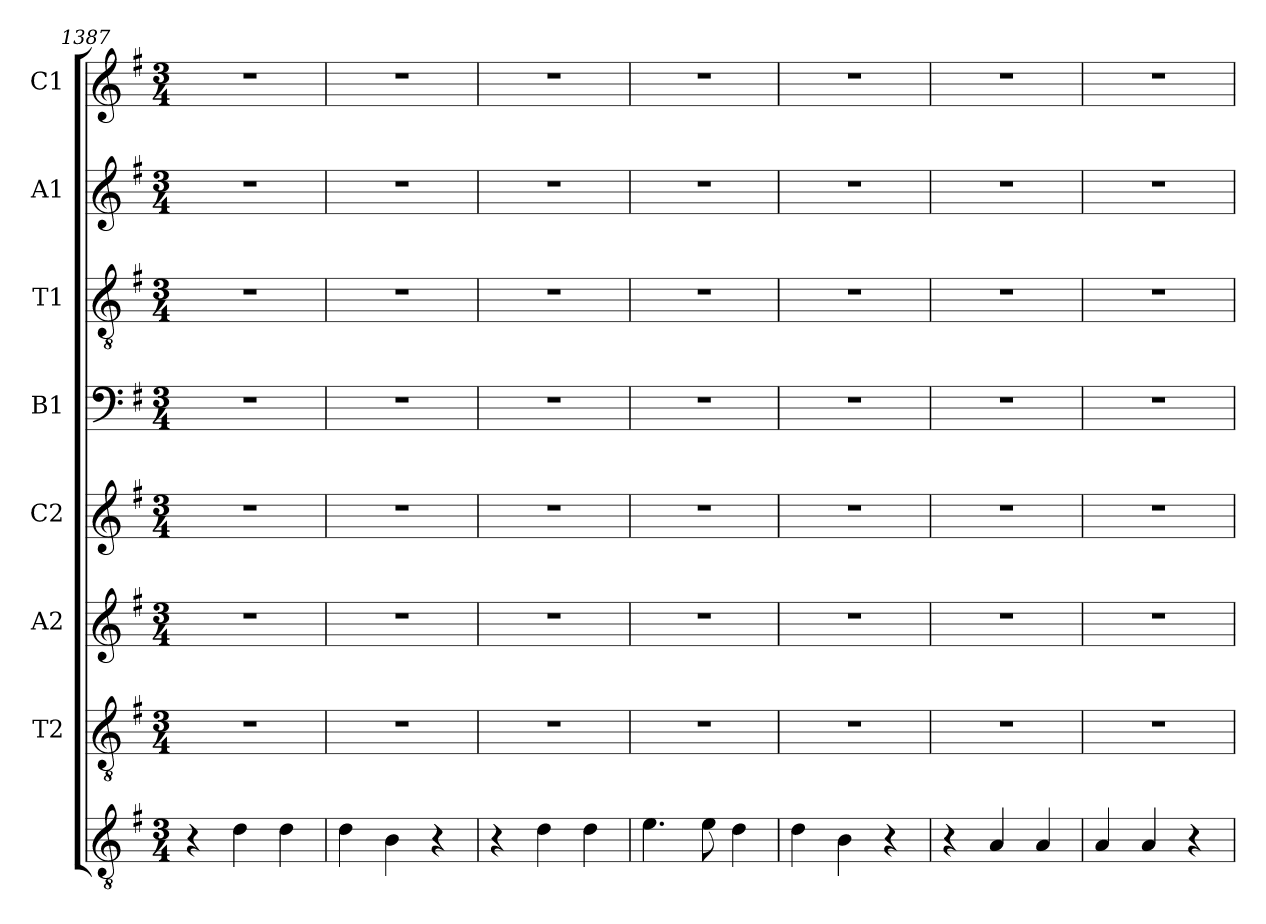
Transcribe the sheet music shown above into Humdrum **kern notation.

**kern	**kern	**kern	**kern	**kern	**kern	**kern	**kern
*part8	*part7	*part6	*part5	*part4	*part3	*part2	*part1
*staff8	*staff7	*staff6	*staff5	*staff4	*staff3	*staff2	*staff1
*	*I"T2	*I"A2	*I"C2	*I"B1	*I"T1	*I"A1	*I"C1
*	*I'T2	*I'A2	*I'C2	*I'B1	*I'T1	*I'A1	*I'C1
*clefGv2	*clefGv2	*clefG2	*clefG2	*clefF4	*clefGv2	*clefG2	*clefG2
*k[f#]	*k[f#]	*k[f#]	*k[f#]	*k[f#]	*k[f#]	*k[f#]	*k[f#]
*G:	*G:	*G:	*G:	*G:	*G:	*G:	*G:
*M3/4	*M3/4	*M3/4	*M3/4	*M3/4	*M3/4	*M3/4	*M3/4
=1387	=1387	=1387	=1387	=1387	=1387	=1387	=1387
4r	2.r	2.r	2.r	2.r	2.r	2.r	2.r
4d\	.	.	.	.	.	.	.
4d\	.	.	.	.	.	.	.
=1388	=1388	=1388	=1388	=1388	=1388	=1388	=1388
4d\	2.r	2.r	2.r	2.r	2.r	2.r	2.r
4B\	.	.	.	.	.	.	.
4r	.	.	.	.	.	.	.
=1389	=1389	=1389	=1389	=1389	=1389	=1389	=1389
4r	2.r	2.r	2.r	2.r	2.r	2.r	2.r
4d\	.	.	.	.	.	.	.
4d\	.	.	.	.	.	.	.
=1390	=1390	=1390	=1390	=1390	=1390	=1390	=1390
4.e\	2.r	2.r	2.r	2.r	2.r	2.r	2.r
8e\	.	.	.	.	.	.	.
4d\	.	.	.	.	.	.	.
=1391	=1391	=1391	=1391	=1391	=1391	=1391	=1391
4d\	2.r	2.r	2.r	2.r	2.r	2.r	2.r
4B\	.	.	.	.	.	.	.
4r	.	.	.	.	.	.	.
=1392	=1392	=1392	=1392	=1392	=1392	=1392	=1392
4r	2.r	2.r	2.r	2.r	2.r	2.r	2.r
4A/	.	.	.	.	.	.	.
4A/	.	.	.	.	.	.	.
!!LO:LB:g=z
=1393	=1393	=1393	=1393	=1393	=1393	=1393	=1393
4A/	2.r	2.r	2.r	2.r	2.r	2.r	2.r
4A/	.	.	.	.	.	.	.
4r	.	.	.	.	.	.	.
=	=	=	=	=	=	=	=
*-	*-	*-	*-	*-	*-	*-	*-
